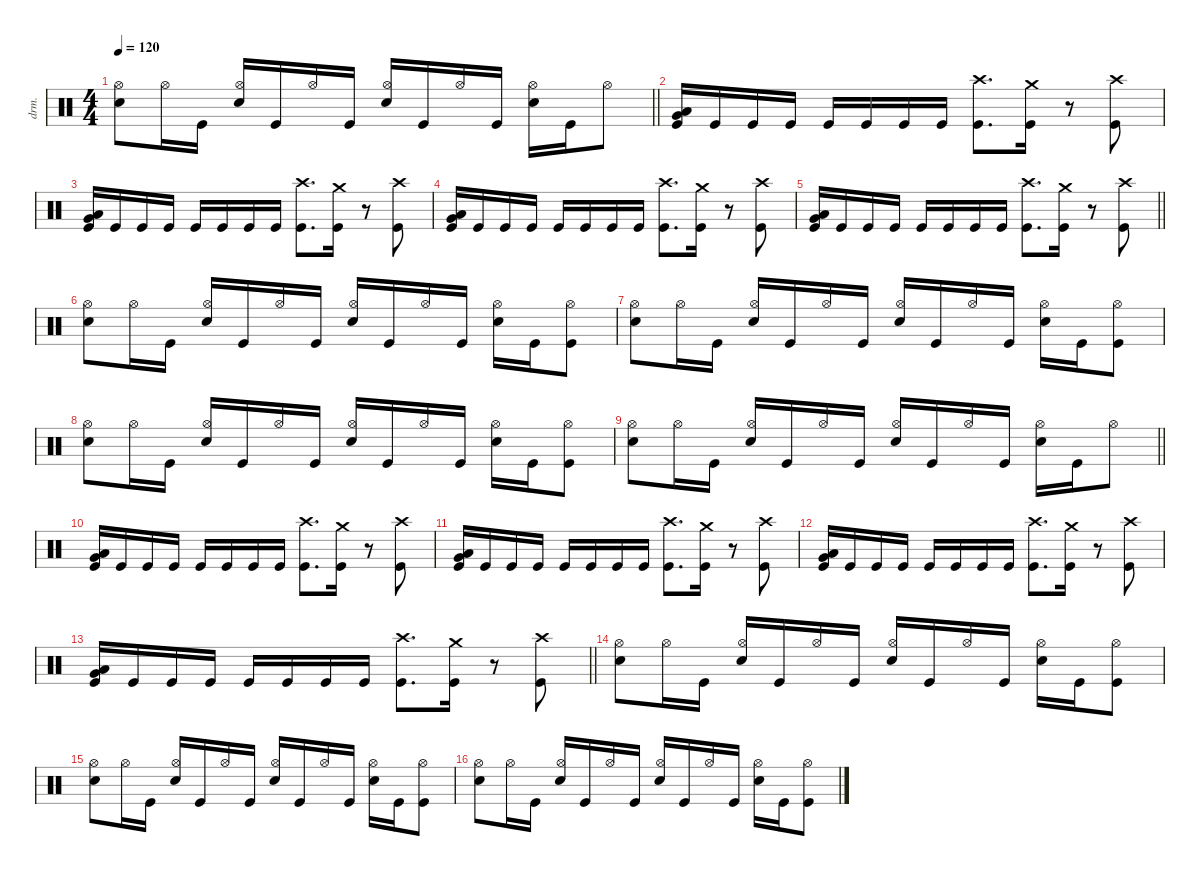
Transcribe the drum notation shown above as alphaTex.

\defaultSystemsLayout 4
\hideDynamics
\bracketExtendMode nobrackets
\otherSystemsTrackNameOrientation horizontal
\track ("Menza" "drm.") {instrument percussion}
\staff {score}
\articulation defaults
\ts (4 4)
\tempo 120
\clef neutral
\barLineRight lightlight
\ks c
("Hi-Hat (open)" "Snare (hit) 2").8{dy f beam Down} "Hi-Hat (open)".16{beam Down} "Kick (hit)".16{beam Down} ("Hi-Hat (open)" "Snare (hit) 2").16{beam Up} "Kick (hit)".16{beam Up} "Hi-Hat (open)".16{beam Up} "Kick (hit)".16{beam Up} ("Hi-Hat (open)" "Snare (hit) 2").16{beam Up} "Kick (hit)".16{beam Up} "Hi-Hat (open)".16{beam Up} "Kick (hit)".16{beam Up} ("Hi-Hat (open)" "Snare (hit) 2").16{beam Down} "Kick (hit)".16{beam Down} "Hi-Hat (open)".8{beam Down} |
("Very Low Tom (hit)" "Low Floor Tom (hit)" "Kick (hit)").16{beam Up} "Kick (hit)".16{beam Up} "Kick (hit)".16{beam Up} "Kick (hit)".16{beam Up} "Kick (hit)".16{beam Up} "Kick (hit)".16{beam Up} "Kick (hit)".16{beam Up} "Kick (hit)".16{beam Up} ("Crash high (hit)" "Kick (hit)").8{d beam Down} ("Crash medium (hit)" "Kick (hit)").16{beam Down} r.8{beam Down} ("Crash high (hit)" "Kick (hit)").8{beam Down} |
("Very Low Tom (hit)" "Low Floor Tom (hit)" "Kick (hit)").16{beam Up} "Kick (hit)".16{beam Up} "Kick (hit)".16{beam Up} "Kick (hit)".16{beam Up} "Kick (hit)".16{beam Up} "Kick (hit)".16{beam Up} "Kick (hit)".16{beam Up} "Kick (hit)".16{beam Up} ("Crash high (hit)" "Kick (hit)").8{d beam Down} ("Crash medium (hit)" "Kick (hit)").16{beam Down} r.8{beam Down} ("Crash high (hit)" "Kick (hit)").8{beam Down} |
("Very Low Tom (hit)" "Low Floor Tom (hit)" "Kick (hit)").16{beam Up} "Kick (hit)".16{beam Up} "Kick (hit)".16{beam Up} "Kick (hit)".16{beam Up} "Kick (hit)".16{beam Up} "Kick (hit)".16{beam Up} "Kick (hit)".16{beam Up} "Kick (hit)".16{beam Up} ("Crash high (hit)" "Kick (hit)").8{d beam Down} ("Crash medium (hit)" "Kick (hit)").16{beam Down} r.8{beam Down} ("Crash high (hit)" "Kick (hit)").8{beam Down} |
\barLineRight lightlight
("Very Low Tom (hit)" "Low Floor Tom (hit)" "Kick (hit)").16{beam Up} "Kick (hit)".16{beam Up} "Kick (hit)".16{beam Up} "Kick (hit)".16{beam Up} "Kick (hit)".16{beam Up} "Kick (hit)".16{beam Up} "Kick (hit)".16{beam Up} "Kick (hit)".16{beam Up} ("Crash high (hit)" "Kick (hit)").8{d beam Down} ("Crash medium (hit)" "Kick (hit)").16{beam Down} r.8{beam Down} ("Crash high (hit)" "Kick (hit)").8{beam Down} |
("Hi-Hat (open)" "Snare (hit) 2").8{beam Down} "Hi-Hat (open)".16{beam Down} "Kick (hit)".16{beam Down} ("Hi-Hat (open)" "Snare (hit) 2").16{beam Up} "Kick (hit)".16{beam Up} "Hi-Hat (open)".16{beam Up} "Kick (hit)".16{beam Up} ("Hi-Hat (open)" "Snare (hit) 2").16{beam Up} "Kick (hit)".16{beam Up} "Hi-Hat (open)".16{beam Up} "Kick (hit)".16{beam Up} ("Hi-Hat (open)" "Snare (hit) 2").16{beam Down} "Kick (hit)".16{beam Down} ("Hi-Hat (open)" "Kick (hit)").8{beam Down} |
("Hi-Hat (open)" "Snare (hit) 2").8{beam Down} "Hi-Hat (open)".16{beam Down} "Kick (hit)".16{beam Down} ("Hi-Hat (open)" "Snare (hit) 2").16{beam Up} "Kick (hit)".16{beam Up} "Hi-Hat (open)".16{beam Up} "Kick (hit)".16{beam Up} ("Hi-Hat (open)" "Snare (hit) 2").16{beam Up} "Kick (hit)".16{beam Up} "Hi-Hat (open)".16{beam Up} "Kick (hit)".16{beam Up} ("Hi-Hat (open)" "Snare (hit) 2").16{beam Down} "Kick (hit)".16{beam Down} ("Hi-Hat (open)" "Kick (hit)").8{beam Down} |
("Hi-Hat (open)" "Snare (hit) 2").8{beam Down} "Hi-Hat (open)".16{beam Down} "Kick (hit)".16{beam Down} ("Hi-Hat (open)" "Snare (hit) 2").16{beam Up} "Kick (hit)".16{beam Up} "Hi-Hat (open)".16{beam Up} "Kick (hit)".16{beam Up} ("Hi-Hat (open)" "Snare (hit) 2").16{beam Up} "Kick (hit)".16{beam Up} "Hi-Hat (open)".16{beam Up} "Kick (hit)".16{beam Up} ("Hi-Hat (open)" "Snare (hit) 2").16{beam Down} "Kick (hit)".16{beam Down} ("Hi-Hat (open)" "Kick (hit)").8{beam Down} |
\barLineRight lightlight
("Hi-Hat (open)" "Snare (hit) 2").8{beam Down} "Hi-Hat (open)".16{beam Down} "Kick (hit)".16{beam Down} ("Hi-Hat (open)" "Snare (hit) 2").16{beam Up} "Kick (hit)".16{beam Up} "Hi-Hat (open)".16{beam Up} "Kick (hit)".16{beam Up} ("Hi-Hat (open)" "Snare (hit) 2").16{beam Up} "Kick (hit)".16{beam Up} "Hi-Hat (open)".16{beam Up} "Kick (hit)".16{beam Up} ("Hi-Hat (open)" "Snare (hit) 2").16{beam Down} "Kick (hit)".16{beam Down} "Hi-Hat (open)".8{beam Down} |
("Very Low Tom (hit)" "Low Floor Tom (hit)" "Kick (hit)").16{beam Up} "Kick (hit)".16{beam Up} "Kick (hit)".16{beam Up} "Kick (hit)".16{beam Up} "Kick (hit)".16{beam Up} "Kick (hit)".16{beam Up} "Kick (hit)".16{beam Up} "Kick (hit)".16{beam Up} ("Crash high (hit)" "Kick (hit)").8{d beam Down} ("Crash medium (hit)" "Kick (hit)").16{beam Down} r.8{beam Down} ("Crash high (hit)" "Kick (hit)").8{beam Down} |
("Very Low Tom (hit)" "Low Floor Tom (hit)" "Kick (hit)").16{beam Up} "Kick (hit)".16{beam Up} "Kick (hit)".16{beam Up} "Kick (hit)".16{beam Up} "Kick (hit)".16{beam Up} "Kick (hit)".16{beam Up} "Kick (hit)".16{beam Up} "Kick (hit)".16{beam Up} ("Crash high (hit)" "Kick (hit)").8{d beam Down} ("Crash medium (hit)" "Kick (hit)").16{beam Down} r.8{beam Down} ("Crash high (hit)" "Kick (hit)").8{beam Down} |
("Very Low Tom (hit)" "Low Floor Tom (hit)" "Kick (hit)").16{beam Up} "Kick (hit)".16{beam Up} "Kick (hit)".16{beam Up} "Kick (hit)".16{beam Up} "Kick (hit)".16{beam Up} "Kick (hit)".16{beam Up} "Kick (hit)".16{beam Up} "Kick (hit)".16{beam Up} ("Crash high (hit)" "Kick (hit)").8{d beam Down} ("Crash medium (hit)" "Kick (hit)").16{beam Down} r.8{beam Down} ("Crash high (hit)" "Kick (hit)").8{beam Down} |
\barLineRight lightlight
("Very Low Tom (hit)" "Low Floor Tom (hit)" "Kick (hit)").16{beam Up} "Kick (hit)".16{beam Up} "Kick (hit)".16{beam Up} "Kick (hit)".16{beam Up} "Kick (hit)".16{beam Up} "Kick (hit)".16{beam Up} "Kick (hit)".16{beam Up} "Kick (hit)".16{beam Up} ("Crash high (hit)" "Kick (hit)").8{d beam Down} ("Crash medium (hit)" "Kick (hit)").16{beam Down} r.8{beam Down} ("Crash high (hit)" "Kick (hit)").8{beam Down} |
("Hi-Hat (open)" "Snare (hit) 2").8{beam Down} "Hi-Hat (open)".16{beam Down} "Kick (hit)".16{beam Down} ("Hi-Hat (open)" "Snare (hit) 2").16{beam Up} "Kick (hit)".16{beam Up} "Hi-Hat (open)".16{beam Up} "Kick (hit)".16{beam Up} ("Hi-Hat (open)" "Snare (hit) 2").16{beam Up} "Kick (hit)".16{beam Up} "Hi-Hat (open)".16{beam Up} "Kick (hit)".16{beam Up} ("Hi-Hat (open)" "Snare (hit) 2").16{beam Down} "Kick (hit)".16{beam Down} ("Hi-Hat (open)" "Kick (hit)").8{beam Down} |
("Hi-Hat (open)" "Snare (hit) 2").8{beam Down} "Hi-Hat (open)".16{beam Down} "Kick (hit)".16{beam Down} ("Hi-Hat (open)" "Snare (hit) 2").16{beam Up} "Kick (hit)".16{beam Up} "Hi-Hat (open)".16{beam Up} "Kick (hit)".16{beam Up} ("Hi-Hat (open)" "Snare (hit) 2").16{beam Up} "Kick (hit)".16{beam Up} "Hi-Hat (open)".16{beam Up} "Kick (hit)".16{beam Up} ("Hi-Hat (open)" "Snare (hit) 2").16{beam Down} "Kick (hit)".16{beam Down} ("Hi-Hat (open)" "Kick (hit)").8{beam Down} |
("Hi-Hat (open)" "Snare (hit) 2").8{beam Down} "Hi-Hat (open)".16{beam Down} "Kick (hit)".16{beam Down} ("Hi-Hat (open)" "Snare (hit) 2").16{beam Up} "Kick (hit)".16{beam Up} "Hi-Hat (open)".16{beam Up} "Kick (hit)".16{beam Up} ("Hi-Hat (open)" "Snare (hit) 2").16{beam Up} "Kick (hit)".16{beam Up} "Hi-Hat (open)".16{beam Up} "Kick (hit)".16{beam Up} ("Hi-Hat (open)" "Snare (hit) 2").16{beam Down} "Kick (hit)".16{beam Down} ("Hi-Hat (open)" "Kick (hit)").8{beam Down}
